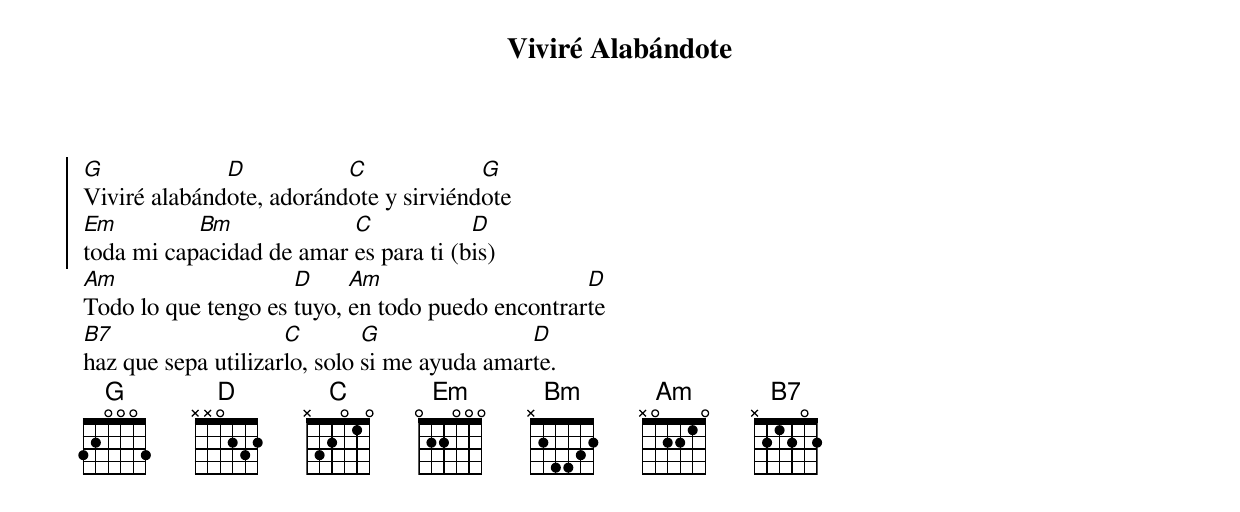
{title: Viviré Alabándote}
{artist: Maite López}
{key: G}

{soc}
[G]Viviré alabánd[D]ote, adoránd[C]ote y sirviénd[G]ote
[Em]toda mi cap[Bm]acidad de amar [C]es para ti (b[D]is)
{eoc}
[Am]Todo lo que tengo es [D]tuyo, [Am]en todo puedo encontrar[D]te
[B7]haz que sepa utilizar[C]lo, solo [G]si me ayuda amar[D]te.
